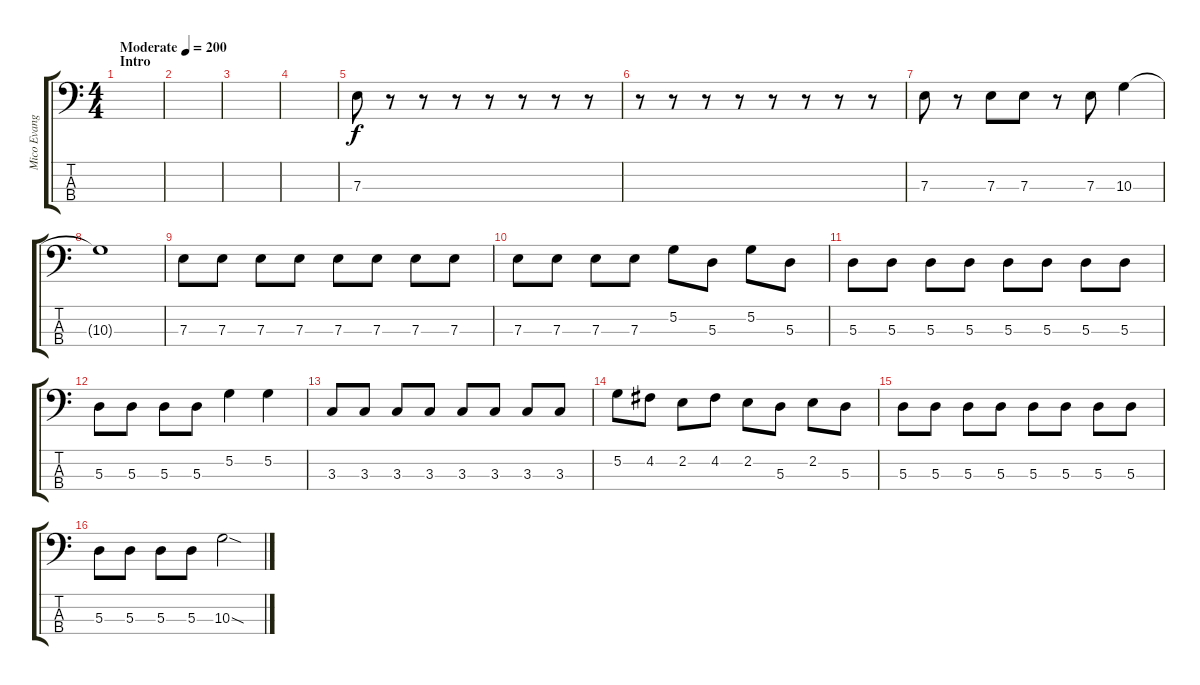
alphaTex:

\track ("Mico Evangelista (Bass)" "Mico Evang") {instrument electricbassfinger}
\staff {score tabs}
\tuning (G2 D2 A1 E1) {hide}
\ts (4 4)
\section ("" "Intro")
\tempo (200 "Moderate")
\clef f4
\ks c
|
|
|
|
7.3.8 r.8 r.8 r.8 r.8 r.8 r.8 r.8 |
r.8 r.8 r.8 r.8 r.8 r.8 r.8 r.8 |
7.3.8 r.8 7.3.8 7.3.8 r.8 7.3.8 10.3.4 |
10.3{t}.1 |
7.3.8 7.3.8 7.3.8 7.3.8 7.3.8 7.3.8 7.3.8 7.3.8 |
7.3.8 7.3.8 7.3.8 7.3.8 5.2.8 5.3.8 5.2.8 5.3.8 |
5.3.8 5.3.8 5.3.8 5.3.8 5.3.8 5.3.8 5.3.8 5.3.8 |
5.3.8 5.3.8 5.3.8 5.3.8 5.2.4 5.2.4 |
3.3.8 3.3.8 3.3.8 3.3.8 3.3.8 3.3.8 3.3.8 3.3.8 |
5.2.8 4.2.8 2.2.8 4.2.8 2.2.8 5.3.8 2.2.8 5.3.8 |
5.3.8 5.3.8 5.3.8 5.3.8 5.3.8 5.3.8 5.3.8 5.3.8 |
5.3.8 5.3.8 5.3.8 5.3.8 10.3{sod}.2
